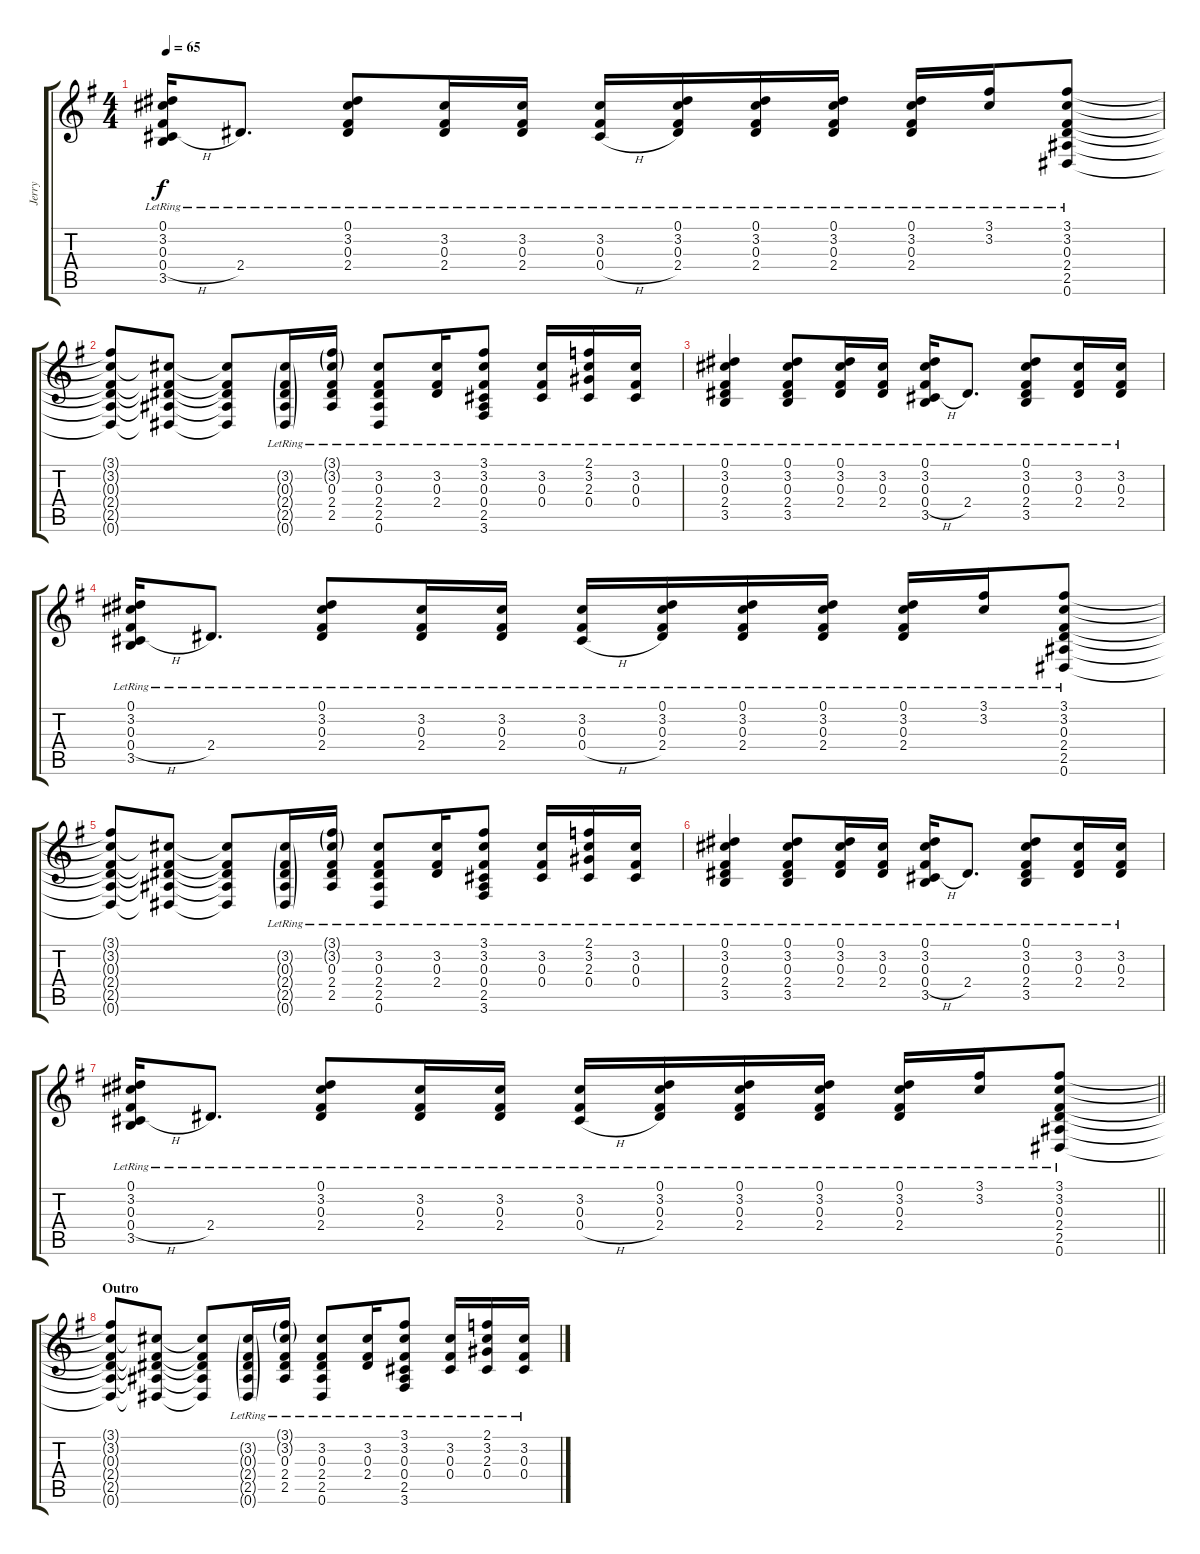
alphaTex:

\track ("Jerry" "Jerry") {instrument acousticguitarnylon}
\staff {score tabs}
\tuning (Eb4 Bb3 Gb3 Db3 Ab2 Eb2) {hide}
\ts (4 4)
\tempo 65
\clef g2
\ks eminor
(0.1{lr} 3.2{lr} 0.3{lr} 0.4{h lr} 3.5{lr}).16{dy f} 2.4{lr}.8{d} (0.1{lr} 3.2{lr} 0.3{lr} 2.4{lr}).8 (3.2{lr} 0.3{lr} 2.4{lr}).16 (3.2{lr} 0.3{lr} 2.4{lr}).16 (3.2{lr} 0.3{lr} 0.4{h lr}).16 (0.1{lr} 3.2{lr} 0.3{lr} 2.4{lr}).16 (0.1{lr} 3.2{lr} 0.3{lr} 2.4{lr}).16 (0.1{lr} 3.2{lr} 0.3{lr} 2.4{lr}).16 (0.1{lr} 3.2{lr} 0.3{lr} 2.4{lr}).16 (3.1{lr} 3.2{lr}).16 (3.1{lr} 3.2{lr} 0.3{lr} 2.4{lr} 2.5{lr} 0.6{lr}).8 |
(3.1{t} 3.2{t} 0.3{t} 2.4{t} 2.5{t} 0.6{t}).8 (3.2{t} 0.3{t} 2.4{t} 2.5{t} 0.6{t}).8 (3.2{t} 0.3{t} 2.4{t} 2.5{t} 0.6{t}).8 (3.2{g lr} 0.3{g lr} 2.4{g lr} 2.5{g lr} 0.6{g lr}).16 (3.1{g lr} 3.2{g lr} 0.3{lr} 2.4{lr} 2.5{lr}).16 (3.2{lr} 0.3{lr} 2.4{lr} 2.5{lr} 0.6{lr}).8 (3.2{lr} 0.3{lr} 2.4{lr}).16 (3.1{lr} 3.2{lr} 0.3{lr} 0.4{lr} 2.5{lr} 3.6{lr}).8 (3.2{lr} 0.3{lr} 0.4{lr}).16 (2.1{lr} 3.2{lr} 2.3{lr} 0.4{lr}).16 (3.2{lr} 0.3{lr} 0.4{lr}).16 |
(0.1{lr} 3.2{lr} 0.3{lr} 2.4{lr} 3.5{lr}).4 (0.1{lr} 3.2{lr} 0.3{lr} 2.4{lr} 3.5{lr}).8 (0.1{lr} 3.2{lr} 0.3{lr} 2.4{lr}).16 (3.2{lr} 0.3{lr} 2.4{lr}).16 (0.1{lr} 3.2{lr} 0.3{lr} 0.4{h lr} 3.5{lr}).16 2.4{lr}.8{d} (0.1{lr} 3.2{lr} 0.3{lr} 2.4{lr} 3.5{lr}).8 (3.2{lr} 0.3{lr} 2.4{lr}).16 (3.2{lr} 0.3{lr} 2.4{lr}).16 |
(0.1{lr} 3.2{lr} 0.3{lr} 0.4{h lr} 3.5{lr}).16 2.4{lr}.8{d} (0.1{lr} 3.2{lr} 0.3{lr} 2.4{lr}).8 (3.2{lr} 0.3{lr} 2.4{lr}).16 (3.2{lr} 0.3{lr} 2.4{lr}).16 (3.2{lr} 0.3{lr} 0.4{h lr}).16 (0.1{lr} 3.2{lr} 0.3{lr} 2.4{lr}).16 (0.1{lr} 3.2{lr} 0.3{lr} 2.4{lr}).16 (0.1{lr} 3.2{lr} 0.3{lr} 2.4{lr}).16 (0.1{lr} 3.2{lr} 0.3{lr} 2.4{lr}).16 (3.1{lr} 3.2{lr}).16 (3.1{lr} 3.2{lr} 0.3{lr} 2.4{lr} 2.5{lr} 0.6{lr}).8 |
(3.1{t} 3.2{t} 0.3{t} 2.4{t} 2.5{t} 0.6{t}).8 (3.2{t} 0.3{t} 2.4{t} 2.5{t} 0.6{t}).8 (3.2{t} 0.3{t} 2.4{t} 2.5{t} 0.6{t}).8 (3.2{g lr} 0.3{g lr} 2.4{g lr} 2.5{g lr} 0.6{g lr}).16 (3.1{g lr} 3.2{g lr} 0.3{lr} 2.4{lr} 2.5{lr}).16 (3.2{lr} 0.3{lr} 2.4{lr} 2.5{lr} 0.6{lr}).8 (3.2{lr} 0.3{lr} 2.4{lr}).16 (3.1{lr} 3.2{lr} 0.3{lr} 0.4{lr} 2.5{lr} 3.6{lr}).8 (3.2{lr} 0.3{lr} 0.4{lr}).16 (2.1{lr} 3.2{lr} 2.3{lr} 0.4{lr}).16 (3.2{lr} 0.3{lr} 0.4{lr}).16 |
(0.1{lr} 3.2{lr} 0.3{lr} 2.4{lr} 3.5{lr}).4 (0.1{lr} 3.2{lr} 0.3{lr} 2.4{lr} 3.5{lr}).8 (0.1{lr} 3.2{lr} 0.3{lr} 2.4{lr}).16 (3.2{lr} 0.3{lr} 2.4{lr}).16 (0.1{lr} 3.2{lr} 0.3{lr} 0.4{h lr} 3.5{lr}).16 2.4{lr}.8{d} (0.1{lr} 3.2{lr} 0.3{lr} 2.4{lr} 3.5{lr}).8 (3.2{lr} 0.3{lr} 2.4{lr}).16 (3.2{lr} 0.3{lr} 2.4{lr}).16 |
\barLineRight lightlight
(0.1{lr} 3.2{lr} 0.3{lr} 0.4{h lr} 3.5{lr}).16 2.4{lr}.8{d} (0.1{lr} 3.2{lr} 0.3{lr} 2.4{lr}).8 (3.2{lr} 0.3{lr} 2.4{lr}).16 (3.2{lr} 0.3{lr} 2.4{lr}).16 (3.2{lr} 0.3{lr} 0.4{h lr}).16 (0.1{lr} 3.2{lr} 0.3{lr} 2.4{lr}).16 (0.1{lr} 3.2{lr} 0.3{lr} 2.4{lr}).16 (0.1{lr} 3.2{lr} 0.3{lr} 2.4{lr}).16 (0.1{lr} 3.2{lr} 0.3{lr} 2.4{lr}).16 (3.1{lr} 3.2{lr}).16 (3.1{lr} 3.2{lr} 0.3{lr} 2.4{lr} 2.5{lr} 0.6{lr}).8 |
\section ("" "Outro")
(3.1{t} 3.2{t} 0.3{t} 2.4{t} 2.5{t} 0.6{t}).8 (3.2{t} 0.3{t} 2.4{t} 2.5{t} 0.6{t}).8 (3.2{t} 0.3{t} 2.4{t} 2.5{t} 0.6{t}).8 (3.2{g lr} 0.3{g lr} 2.4{g lr} 2.5{g lr} 0.6{g lr}).16 (3.1{g lr} 3.2{g lr} 0.3{lr} 2.4{lr} 2.5{lr}).16 (3.2{lr} 0.3{lr} 2.4{lr} 2.5{lr} 0.6{lr}).8 (3.2{lr} 0.3{lr} 2.4{lr}).16 (3.1{lr} 3.2{lr} 0.3{lr} 0.4{lr} 2.5{lr} 3.6{lr}).8 (3.2{lr} 0.3{lr} 0.4{lr}).16 (2.1{lr} 3.2{lr} 2.3{lr} 0.4{lr}).16 (3.2{lr} 0.3{lr} 0.4{lr}).16
